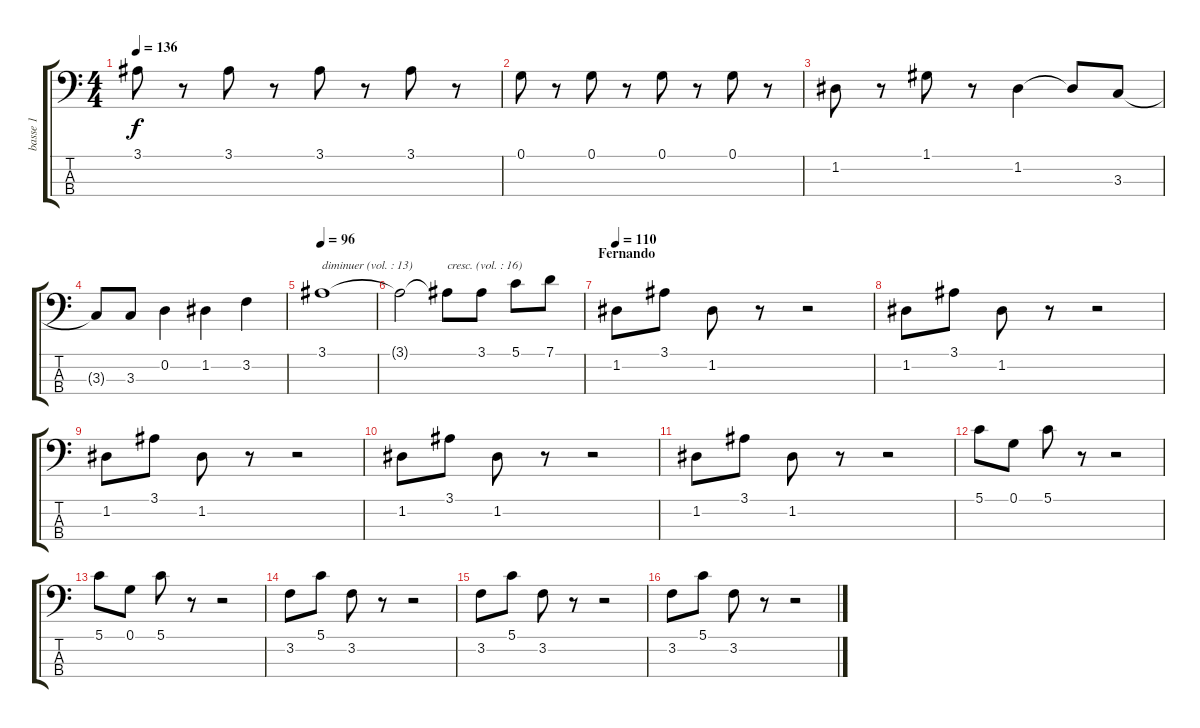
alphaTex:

\track ("basse 1" "basse 1") {instrument electricbassfinger}
\staff {score tabs}
\tuning (G2 D2 A1 E1) {hide}
\ts (4 4)
\tempo 136
\clef f4
\ks c
3.1.8{dy f} r.8 3.1.8 r.8 3.1.8 r.8 3.1.8 r.8 |
0.1.8 r.8 0.1.8 r.8 0.1.8 r.8 0.1.8 r.8 |
1.2.8 r.8 1.1.8 r.8 1.2.4 1.2{t}.8 3.3.8 |
3.3{t}.8 3.3.8 0.2.4 1.2.4 3.2.4 |
\tempo 96
3.1.1{txt "diminuer (vol. : 13)" volume 13} |
3.1{t}.2 3.1{t}.8{txt "cresc. (vol. : 16)" volume 16} 3.1.8 5.1.8 7.1.8 |
\section ("" "Fernando")
\tempo 110
1.2.8 3.1.8 1.2.8 r.8 r.2 |
1.2.8 3.1.8 1.2.8 r.8 r.2 |
1.2.8 3.1.8 1.2.8 r.8 r.2 |
1.2.8 3.1.8 1.2.8 r.8 r.2 |
1.2.8 3.1.8 1.2.8 r.8 r.2 |
5.1.8 0.1.8 5.1.8 r.8 r.2 |
5.1.8 0.1.8 5.1.8 r.8 r.2 |
3.2.8 5.1.8 3.2.8 r.8 r.2 |
3.2.8 5.1.8 3.2.8 r.8 r.2 |
3.2.8 5.1.8 3.2.8 r.8 r.2
